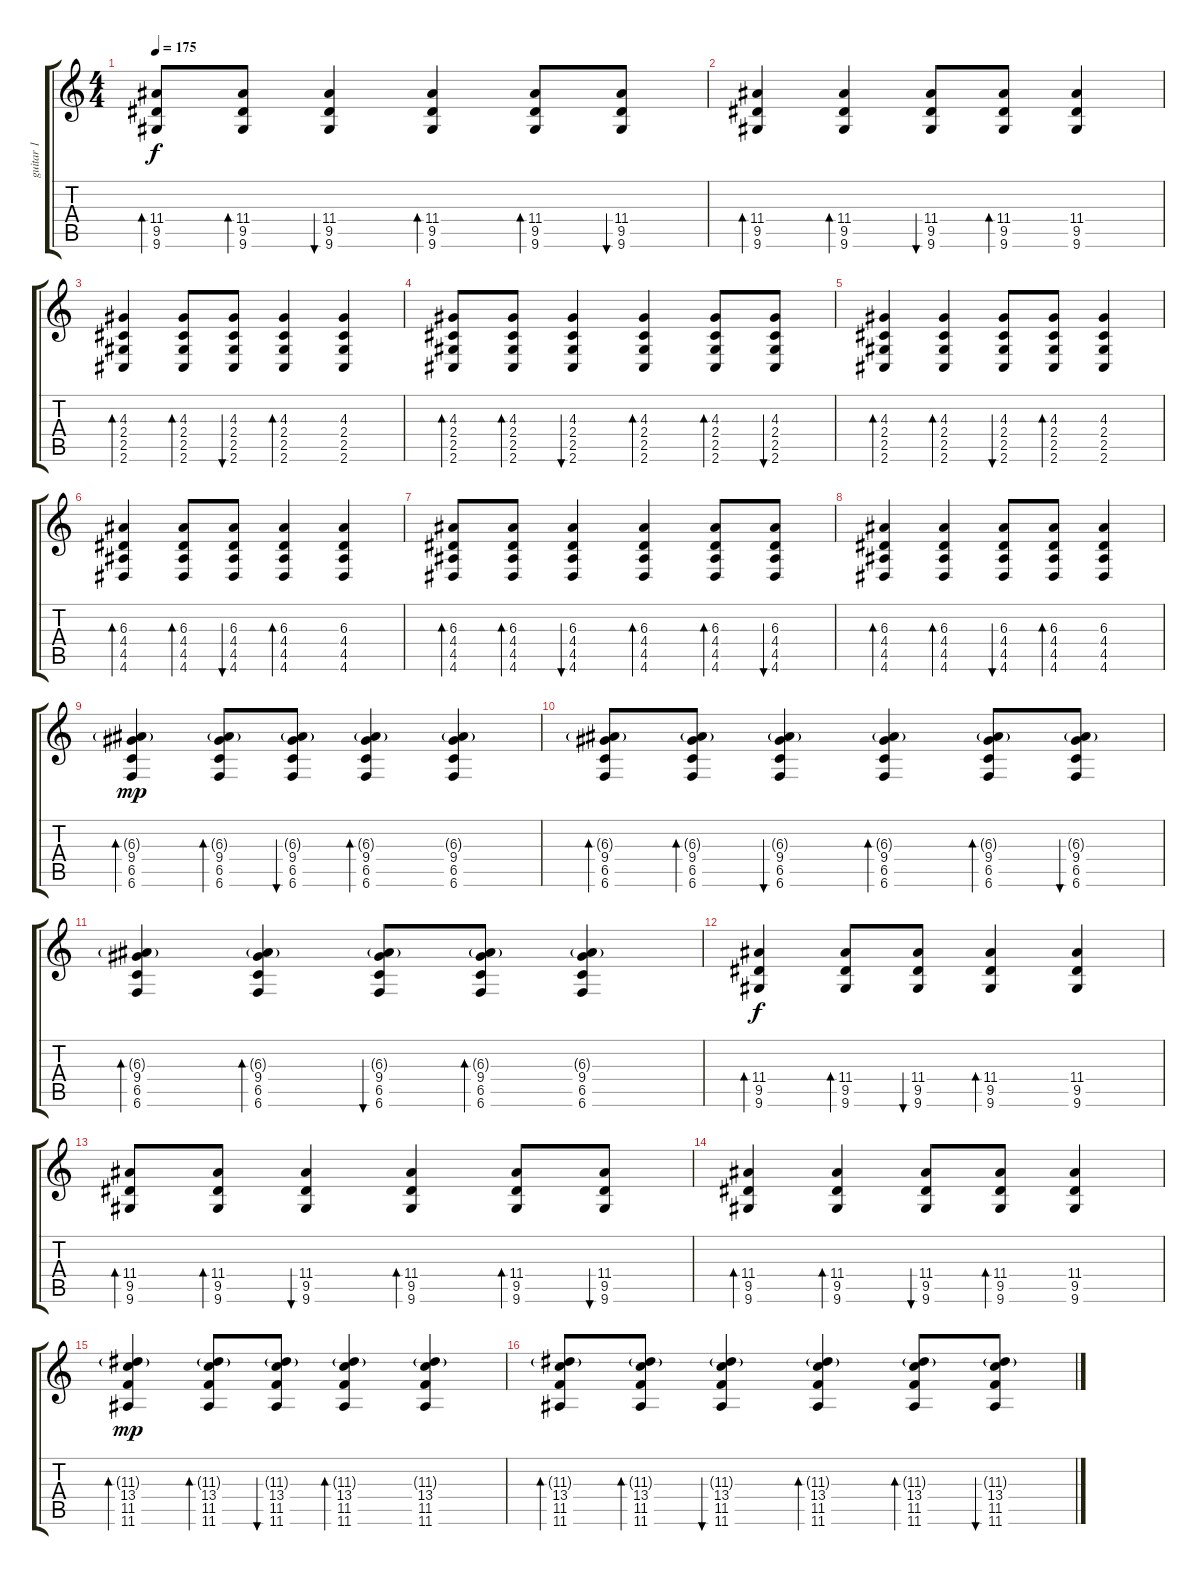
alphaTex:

\track ("guitar 1" "guitar 1") {instrument electricguitarjazz}
\staff {score tabs}
\tuning (Db4 Ab3 E3 B2 Gb2 B1) {hide}
\ts (4 4)
\tempo 175
\clef g2
\ks c
(11.4 9.5 9.6).8{bd 60 dy f} (11.4 9.5 9.6).8{bd 60} (11.4 9.5 9.6).4{bu 60} (11.4 9.5 9.6).4{bd 60} (11.4 9.5 9.6).8{bd 60} (11.4 9.5 9.6).8{bu 60} |
(11.4 9.5 9.6).4{bd 60} (11.4 9.5 9.6).4{bd 60} (11.4 9.5 9.6).8{bu 60} (11.4 9.5 9.6).8{bd 60} (11.4 9.5 9.6).4 |
(4.3 2.4 2.5 2.6).4{bd 60} (4.3 2.4 2.5 2.6).8{bd 60} (4.3 2.4 2.5 2.6).8{bu 60} (4.3 2.4 2.5 2.6).4{bd 60} (4.3 2.4 2.5 2.6).4 |
(4.3 2.4 2.5 2.6).8{bd 60} (4.3 2.4 2.5 2.6).8{bd 60} (4.3 2.4 2.5 2.6).4{bu 60} (4.3 2.4 2.5 2.6).4{bd 60} (4.3 2.4 2.5 2.6).8{bd 60} (4.3 2.4 2.5 2.6).8{bu 60} |
(4.3 2.4 2.5 2.6).4{bd 60} (4.3 2.4 2.5 2.6).4{bd 60} (4.3 2.4 2.5 2.6).8{bu 60} (4.3 2.4 2.5 2.6).8{bd 60} (4.3 2.4 2.5 2.6).4 |
(6.3 4.4 4.5 4.6).4{bd 60} (6.3 4.4 4.5 4.6).8{bd 60} (6.3 4.4 4.5 4.6).8{bu 60} (6.3 4.4 4.5 4.6).4{bd 60} (6.3 4.4 4.5 4.6).4 |
(6.3 4.4 4.5 4.6).8{bd 60} (6.3 4.4 4.5 4.6).8{bd 60} (6.3 4.4 4.5 4.6).4{bu 60} (6.3 4.4 4.5 4.6).4{bd 60} (6.3 4.4 4.5 4.6).8{bd 60} (6.3 4.4 4.5 4.6).8{bu 60} |
(6.3 4.4 4.5 4.6).4{bd 60} (6.3 4.4 4.5 4.6).4{bd 60} (6.3 4.4 4.5 4.6).8{bu 60} (6.3 4.4 4.5 4.6).8{bd 60} (6.3 4.4 4.5 4.6).4 |
(6.3{g} 9.4 6.5 6.6).4{bd 60 dy mp} (6.3{g} 9.4 6.5 6.6).8{bd 60} (6.3{g} 9.4 6.5 6.6).8{bu 60} (6.3{g} 9.4 6.5 6.6).4{bd 60} (6.3{g} 9.4 6.5 6.6).4 |
(6.3{g} 9.4 6.5 6.6).8{bd 60} (6.3{g} 9.4 6.5 6.6).8{bd 60} (6.3{g} 9.4 6.5 6.6).4{bu 60} (6.3{g} 9.4 6.5 6.6).4{bd 60} (6.3{g} 9.4 6.5 6.6).8{bd 60} (6.3{g} 9.4 6.5 6.6).8{bu 60} |
(6.3{g} 9.4 6.5 6.6).4{bd 60} (6.3{g} 9.4 6.5 6.6).4{bd 60} (6.3{g} 9.4 6.5 6.6).8{bu 60} (6.3{g} 9.4 6.5 6.6).8{bd 60} (6.3{g} 9.4 6.5 6.6).4 |
(11.4 9.5 9.6).4{bd 60 dy f} (11.4 9.5 9.6).8{bd 60} (11.4 9.5 9.6).8{bu 60} (11.4 9.5 9.6).4{bd 60} (11.4 9.5 9.6).4 |
(11.4 9.5 9.6).8{bd 60} (11.4 9.5 9.6).8{bd 60} (11.4 9.5 9.6).4{bu 60} (11.4 9.5 9.6).4{bd 60} (11.4 9.5 9.6).8{bd 60} (11.4 9.5 9.6).8{bu 60} |
(11.4 9.5 9.6).4{bd 60} (11.4 9.5 9.6).4{bd 60} (11.4 9.5 9.6).8{bu 60} (11.4 9.5 9.6).8{bd 60} (11.4 9.5 9.6).4 |
(11.3{g} 13.4 11.5 11.6).4{bd 60 dy mp} (11.3{g} 13.4 11.5 11.6).8{bd 60} (11.3{g} 13.4 11.5 11.6).8{bu 60} (11.3{g} 13.4 11.5 11.6).4{bd 60} (11.3{g} 13.4 11.5 11.6).4 |
(11.3{g} 13.4 11.5 11.6).8{bd 60} (11.3{g} 13.4 11.5 11.6).8{bd 60} (11.3{g} 13.4 11.5 11.6).4{bu 60} (11.3{g} 13.4 11.5 11.6).4{bd 60} (11.3{g} 13.4 11.5 11.6).8{bd 60} (11.3{g} 13.4 11.5 11.6).8{bu 60}
